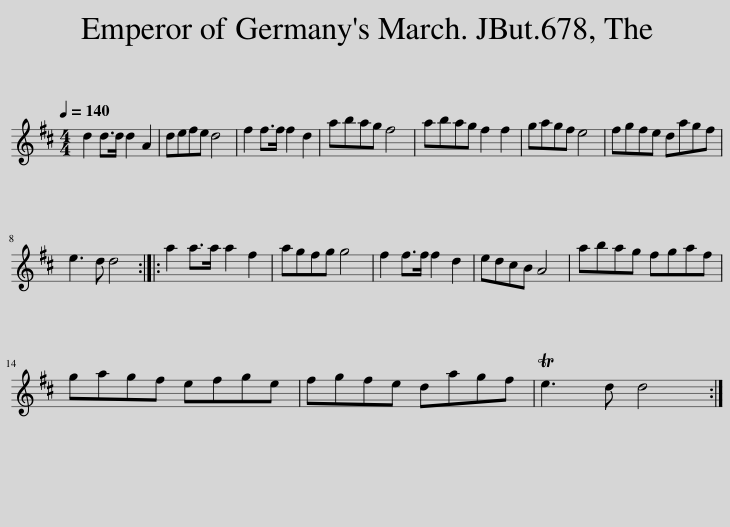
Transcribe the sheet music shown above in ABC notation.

X:1
L:1/8
Q:1/4=140
M:4/4
I:linebreak $
K:D
V:1 treble
V:1
 d2 d>d d2 A2 | defe d4 | f2 f>f f2 d2 | abag f4 | abag f2 f2 | %5
 gagf e4 | fgfe dagf |$ e3 d d4 :: a2 a>a a2 f2 | agfg g4 | %10
 f2 f>f f2 d2 | edcB A4 | abag fgaf |$ gagf efge | fgfe dagf | %15
 Te3 d d4 :| %16
